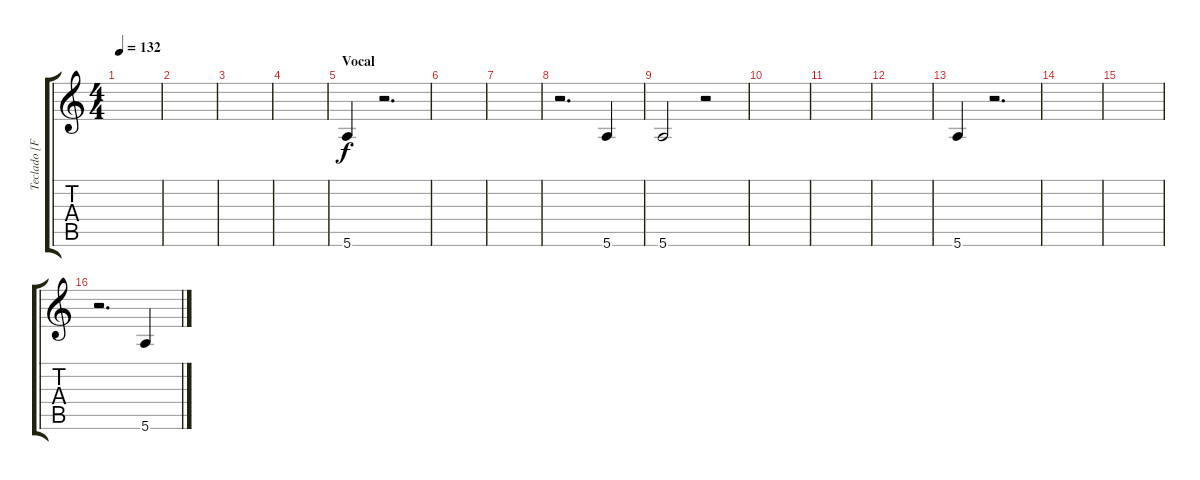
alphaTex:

\track ("Teclado [Fábio Ribeiro]" "Teclado [F") {instrument fretlessbass}
\staff {score tabs}
\tuning (E4 B3 G3 D3 A2 E2) {hide}
\ts (4 4)
\tempo 132
\clef g2
\ks c
|
|
|
|
\section ("" "Vocal")
5.6.4 r.2{d} |
|
|
r.2{d} 5.6.4 |
5.6.2 r.2 |
|
|
|
5.6.4 r.2{d} |
|
|
r.2{d} 5.6.4
